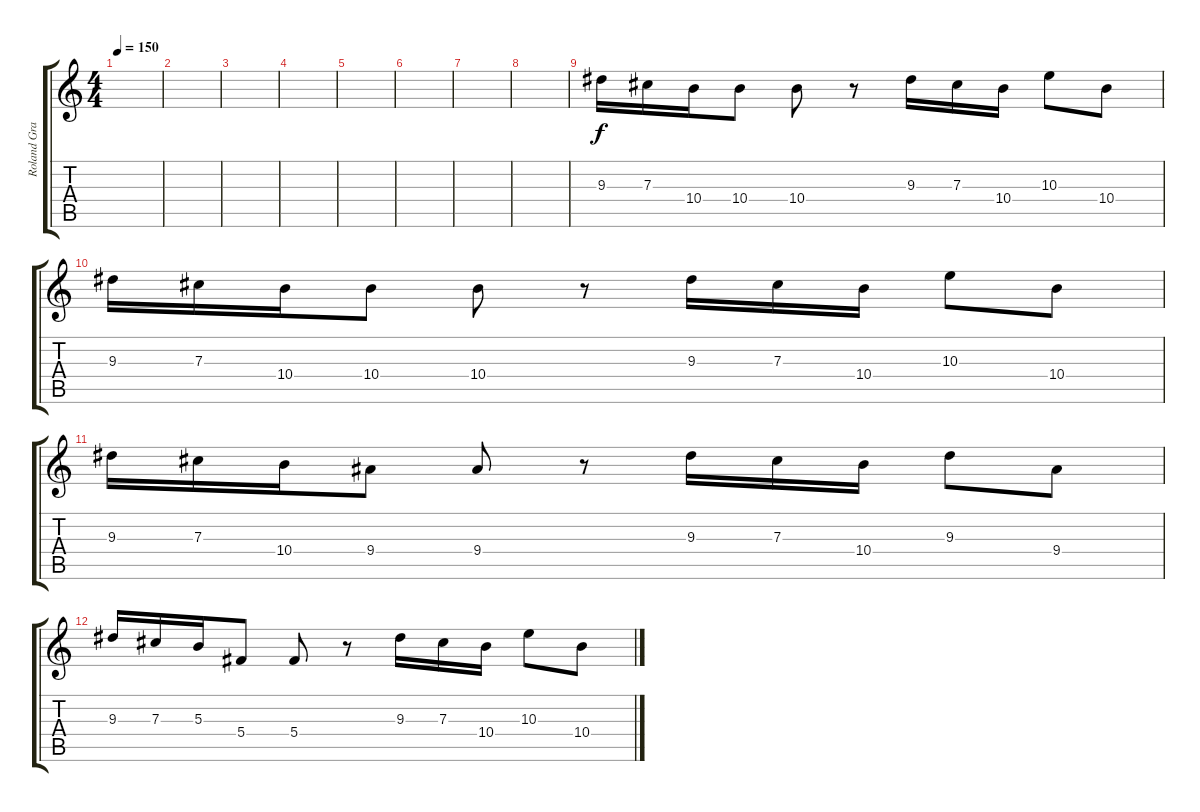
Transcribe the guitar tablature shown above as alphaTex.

\track ("Roland Grapow fills" "Roland Gra") {instrument distortionguitar}
\staff {score tabs}
\tuning (Eb4 Bb3 Gb3 Db3 Ab2 Eb2) {hide}
\ts (4 4)
\tempo 150
\clef g2
\ks c
|
|
|
|
|
|
|
|
9.3.16 7.3.16 10.4.16 10.4.8 10.4.8 r.8 9.3.16 7.3.16 10.4.16 10.3.8 10.4.8 |
9.3.16 7.3.16 10.4.16 10.4.8 10.4.8 r.8 9.3.16 7.3.16 10.4.16 10.3.8 10.4.8 |
9.3.16 7.3.16 10.4.16 9.4.8 9.4.8 r.8 9.3.16 7.3.16 10.4.16 9.3.8 9.4.8 |
9.3.16 7.3.16 5.3.16 5.4.8 5.4.8 r.8 9.3.16 7.3.16 10.4.16 10.3.8 10.4.8
